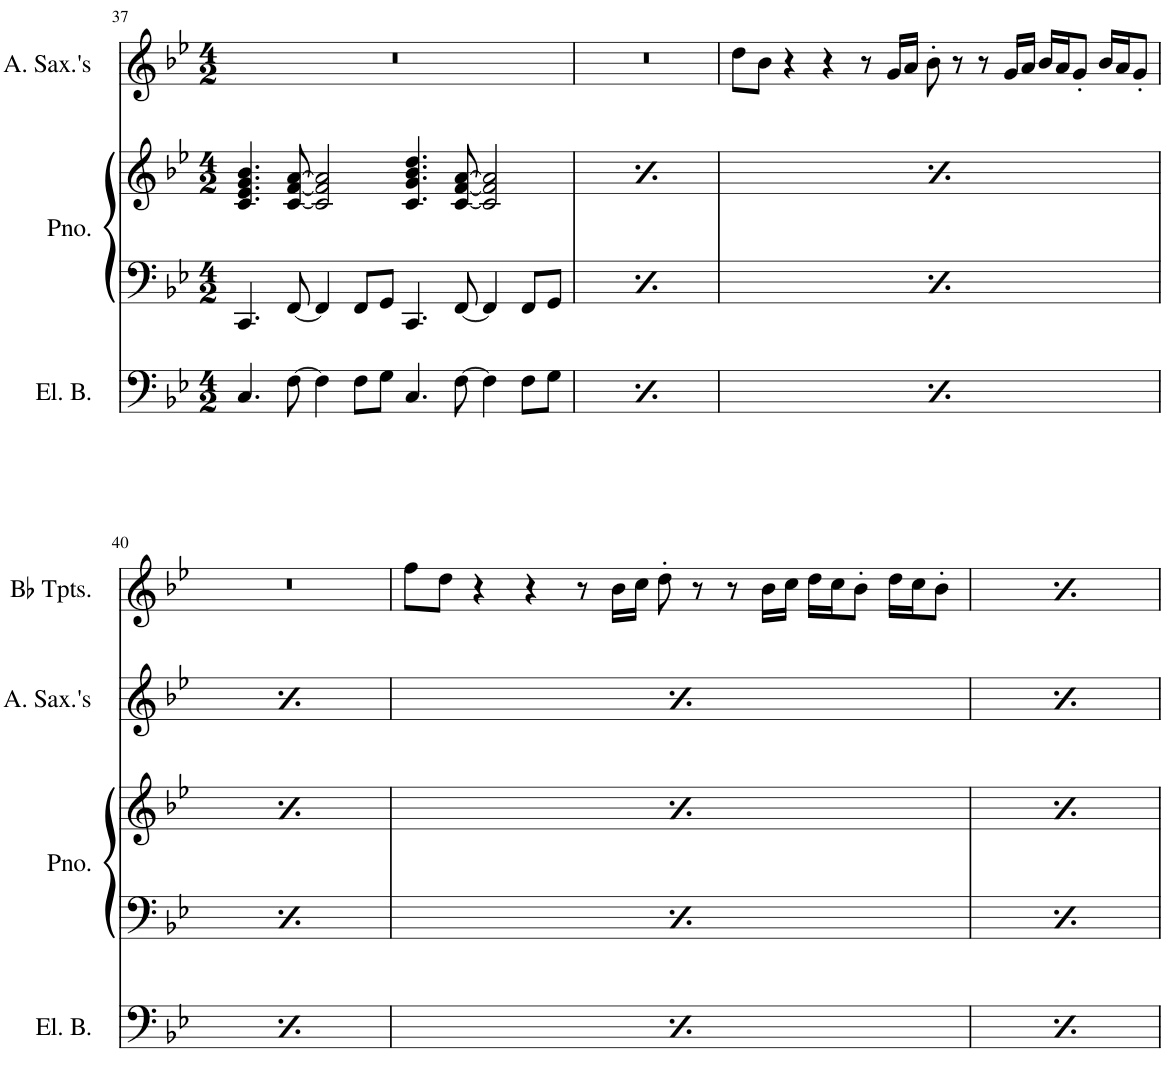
**kern	**kern	**kern	**kern	**kern
*part4	*part3	*part3	*part2	*part1
*staff5	*staff4	*staff3	*staff2	*staff1
*I"Electric Bass	*I"Piano	*	*I"2 Alto Saxophones	*I"3 Bb Trumpets
*I'El. B.	*I'Pno.	*	*I'A. Sax.'s	*I'Bb Tpts.
!!LO:PB:g=z
*clefF4	*clefF4	*clefG2	*clefG2	*clefG2
*Trd7c12	*	*	*Trd5c9	*Trd1c2
*k[b-e-]	*k[b-e-]	*k[b-e-]	*k[b-e-]	*k[b-e-]
*M4/2	*M4/2	*M4/2	*M4/2	*M4/2
=37	=37	=37	=37	=37
4.C/	4.CC/	4.c/ 4.e-/ 4.g/ 4.b-/	0r	0r
[8F\	[8FF/	[8c/ [8f/ [8a/	.	.
4F\]	4FF/]	2c/] 2f/] 2a/]	.	.
8F\L	8FF/L	.	.	.
8G\J	8GG/J	.	.	.
4.C/	4.CC/	4.c/ 4.g/ 4.b-/ 4.dd/	.	.
[8F\	[8FF/	[8c/ [8f/ [8a/	.	.
4F\]	4FF/]	2c/] 2f/] 2a/]	.	.
8F\L	8FF/L	.	.	.
8G\J	8GG/J	.	.	.
=38	=38	=38	=38	=38
4.C/	4.CC/	4.c/ 4.e-/ 4.g/ 4.b-/	0r	0r
[8F\	[8FF/	[8c/ [8f/ [8a/	.	.
4F\]	4FF/]	2c/] 2f/] 2a/]	.	.
8F\L	8FF/L	.	.	.
8G\J	8GG/J	.	.	.
4.C/	4.CC/	4.c/ 4.g/ 4.b-/ 4.dd/	.	.
[8F\	[8FF/	[8c/ [8f/ [8a/	.	.
4F\]	4FF/]	2c/] 2f/] 2a/]	.	.
8F\L	8FF/L	.	.	.
8G\J	8GG/J	.	.	.
=39	=39	=39	=39	=39
4.C/	4.CC/	4.c/ 4.e-/ 4.g/ 4.b-/	8dd\L	0r
.	.	.	8b-\J	.
.	.	.	4r	.
[8F\	[8FF/	[8c/ [8f/ [8a/	.	.
4F\]	4FF/]	2c/] 2f/] 2a/]	4r	.
8F\L	8FF/L	.	8r	.
8G\J	8GG/J	.	16g/LL	.
.	.	.	16a/JJ	.
4.C/	4.CC/	4.c/ 4.g/ 4.b-/ 4.dd/	8b-'\	.
.	.	.	8r	.
.	.	.	8r	.
[8F\	[8FF/	[8c/ [8f/ [8a/	16g/LL	.
.	.	.	16a/JJ	.
4F\]	4FF/]	2c/] 2f/] 2a/]	16b-/LL	.
.	.	.	16a/J	.
.	.	.	8g'/J	.
8F\L	8FF/L	.	16b-/LL	.
.	.	.	16a/J	.
8G\J	8GG/J	.	8g'/J	.
!!LO:LB:g=z
=40	=40	=40	=40	=40
4.C/	4.CC/	4.c/ 4.e-/ 4.g/ 4.b-/	8dd\L	0r
.	.	.	8b-\J	.
.	.	.	4r	.
[8F\	[8FF/	[8c/ [8f/ [8a/	.	.
4F\]	4FF/]	2c/] 2f/] 2a/]	4r	.
8F\L	8FF/L	.	8r	.
8G\J	8GG/J	.	16g/LL	.
.	.	.	16a/JJ	.
4.C/	4.CC/	4.c/ 4.g/ 4.b-/ 4.dd/	8b-'\	.
.	.	.	8r	.
.	.	.	8r	.
[8F\	[8FF/	[8c/ [8f/ [8a/	16g/LL	.
.	.	.	16a/JJ	.
4F\]	4FF/]	2c/] 2f/] 2a/]	16b-/LL	.
.	.	.	16a/J	.
.	.	.	8g'/J	.
8F\L	8FF/L	.	16b-/LL	.
.	.	.	16a/J	.
8G\J	8GG/J	.	8g'/J	.
=41	=41	=41	=41	=41
4.C/	4.CC/	4.c/ 4.e-/ 4.g/ 4.b-/	8dd\L	8ff\L
.	.	.	8b-\J	8dd\J
.	.	.	4r	4r
[8F\	[8FF/	[8c/ [8f/ [8a/	.	.
4F\]	4FF/]	2c/] 2f/] 2a/]	4r	4r
8F\L	8FF/L	.	8r	8r
8G\J	8GG/J	.	16g/LL	16b-\LL
.	.	.	16a/JJ	16cc\JJ
4.C/	4.CC/	4.c/ 4.g/ 4.b-/ 4.dd/	8b-'\	8dd'\
.	.	.	8r	8r
.	.	.	8r	8r
[8F\	[8FF/	[8c/ [8f/ [8a/	16g/LL	16b-\LL
.	.	.	16a/JJ	16cc\JJ
4F\]	4FF/]	2c/] 2f/] 2a/]	16b-/LL	16dd\LL
.	.	.	16a/J	16cc\J
.	.	.	8g'/J	8b-'\J
8F\L	8FF/L	.	16b-/LL	16dd\LL
.	.	.	16a/J	16cc\J
8G\J	8GG/J	.	8g'/J	8b-'\J
=42	=42	=42	=42	=42
4.C/	4.CC/	4.c/ 4.e-/ 4.g/ 4.b-/	8dd\L	8ff\L
.	.	.	8b-\J	8dd\J
.	.	.	4r	4r
[8F\	[8FF/	[8c/ [8f/ [8a/	.	.
4F\]	4FF/]	2c/] 2f/] 2a/]	4r	4r
8F\L	8FF/L	.	8r	8r
8G\J	8GG/J	.	16g/LL	16b-\LL
.	.	.	16a/JJ	16cc\JJ
4.C/	4.CC/	4.c/ 4.g/ 4.b-/ 4.dd/	8b-'\	8dd'\
.	.	.	8r	8r
.	.	.	8r	8r
[8F\	[8FF/	[8c/ [8f/ [8a/	16g/LL	16b-\LL
.	.	.	16a/JJ	16cc\JJ
4F\]	4FF/]	2c/] 2f/] 2a/]	16b-/LL	16dd\LL
.	.	.	16a/J	16cc\J
.	.	.	8g'/J	8b-'\J
8F\L	8FF/L	.	16b-/LL	16dd\LL
.	.	.	16a/J	16cc\J
8G\J	8GG/J	.	8g'/J	8b-'\J
=	=	=	=	=
*-	*-	*-	*-	*-
